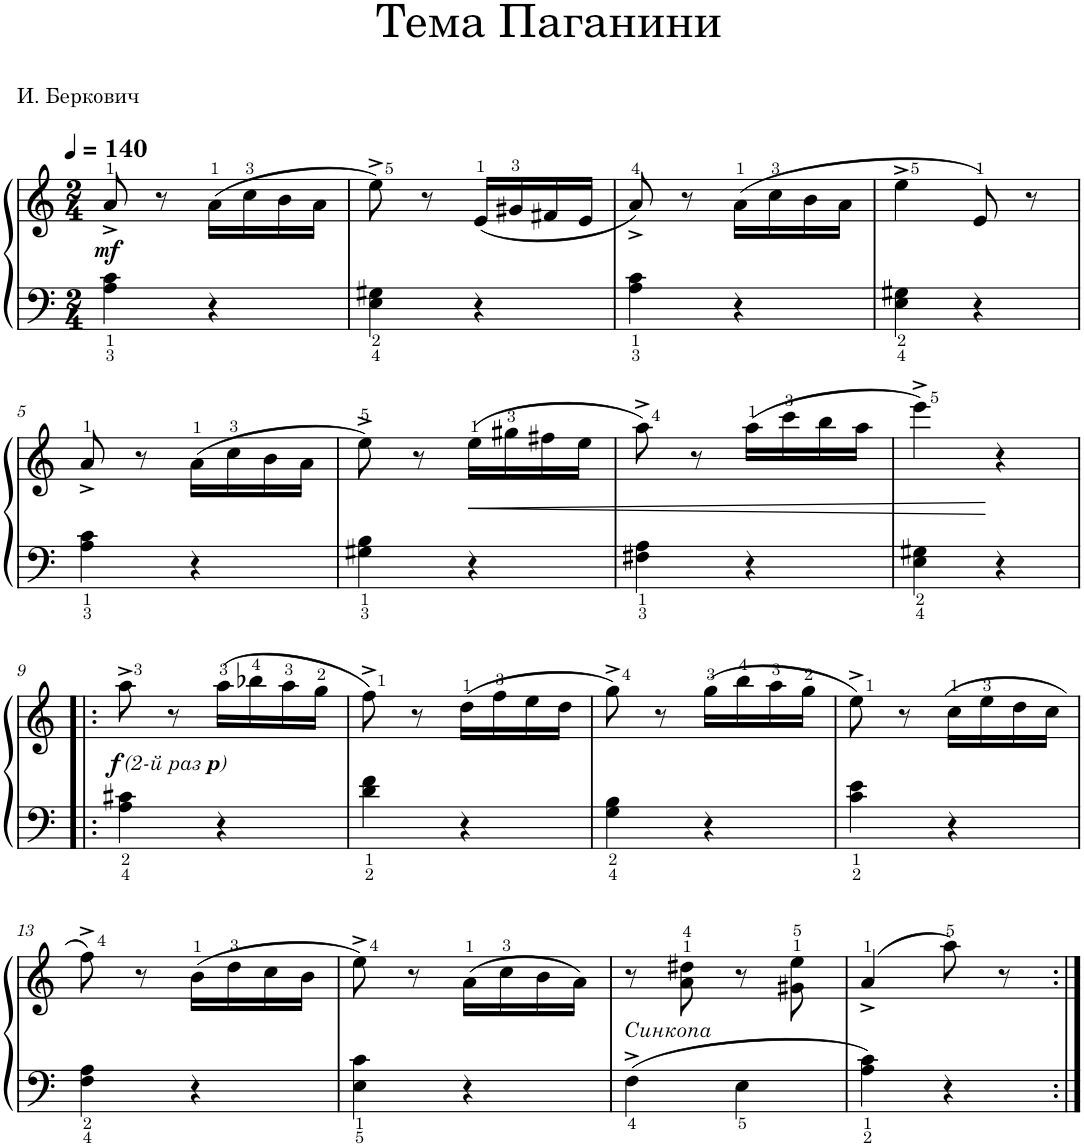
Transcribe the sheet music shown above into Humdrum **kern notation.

**kern	**kern	**dynam
*part1	*part1	*part1
*staff2	*staff1	*staff1/2
*I"Piano	*	*
*I'Pno.	*	*
*clefF4	*clefG2	*
*k[]	*k[]	*
*M2/4	*M2/4	*
*MM140	*MM140	*
=1	=1	=1
!	!	!LO:DY:b
4A\ 4c\	8a^/	mf
.	8r	.
4r	(16a\LL	.
.	16cc\	.
.	16b\	.
.	16a\JJ	.
=2	=2	=2
4E\ 4G#X\	8ee^\)	.
.	8r	.
4r	(16e/LL	.
.	16g#X/	.
.	16f#X/	.
.	16e/JJ	.
=3	=3	=3
4A\ 4c\	8a^/)	.
.	8r	.
4r	(16a\LL	.
.	16cc\	.
.	16b\	.
.	16a\JJ	.
=4	=4	=4
4E\ 4G#X\	4ee^\	.
4r	8e/)	.
.	8r	.
!!LO:LB:g=z
=5	=5	=5
4A\ 4c\	8a^/	.
.	8r	.
4r	(16a\LL	.
.	16cc\	.
.	16b\	.
.	16a\JJ	.
=6	=6	=6
4G#X\ 4B\	8ee^\)	.
.	8r	.
!	!	!LO:HP:b
4r	(16ee\LL	<
.	16gg#X\	.
.	16ff#X\	.
.	16ee\JJ	.
=7	=7	=7
4F#X\ 4A\	8aa^\)	.
.	8r	.
4r	(16aa\LL	.
.	16ccc\	.
.	16bb\	.
.	16aa\JJ	.
=8	=8	=8
4E\ 4G#X\	4eee^\)	.
4r	4r	[
!!LO:LB:g=z
=9!|:	=9!|:	=9!|:
!	!	!LO:DY:b
!	!	!LO:DY:n=1:b
4A\ 4c#X\	8aa^\	f other-dynamics
.	8r	.
4r	(16aa\LL	.
.	16bb-X\	.
.	16aa\	.
.	16gg\JJ	.
=10	=10	=10
4d\ 4f\	8ff^\)	.
.	8r	.
4r	(16dd\LL	.
.	16ff\	.
.	16ee\	.
.	16dd\JJ	.
=11	=11	=11
4G\ 4B\	8gg^\)	.
.	8r	.
4r	(16gg\LL	.
.	16bb\	.
.	16aa\	.
.	16gg\JJ	.
=12	=12	=12
4c\ 4e\	8ee^\)	.
.	8r	.
4r	(16cc\LL	.
.	16ee\	.
.	16dd\	.
.	16cc\JJ	.
!!LO:LB:g=z
=13	=13	=13
4F\ 4A\	8ff^\)	.
.	8r	.
4r	(16b\LL	.
.	16dd\	.
.	16cc\	.
.	16b\JJ	.
=14	=14	=14
4E\ 4c\	8ee^\)	.
.	8r	.
4r	(16a\LL	.
.	16cc\	.
.	16b\	.
.	16a\JJ)	.
=15	=15	=15
!	!LO:TX:b:i:t=Синкопа	!
4F^\	8r	.
.	8a\ 8dd#X\	.
4E\	8r	.
.	8g#X\ 8ee\	.
=16	=16	=16
4A\ 4c\	(4a^/	.
4r	8aa\)	.
.	8r	.
=:|!	=:|!	=:|!
*-	*-	*-
